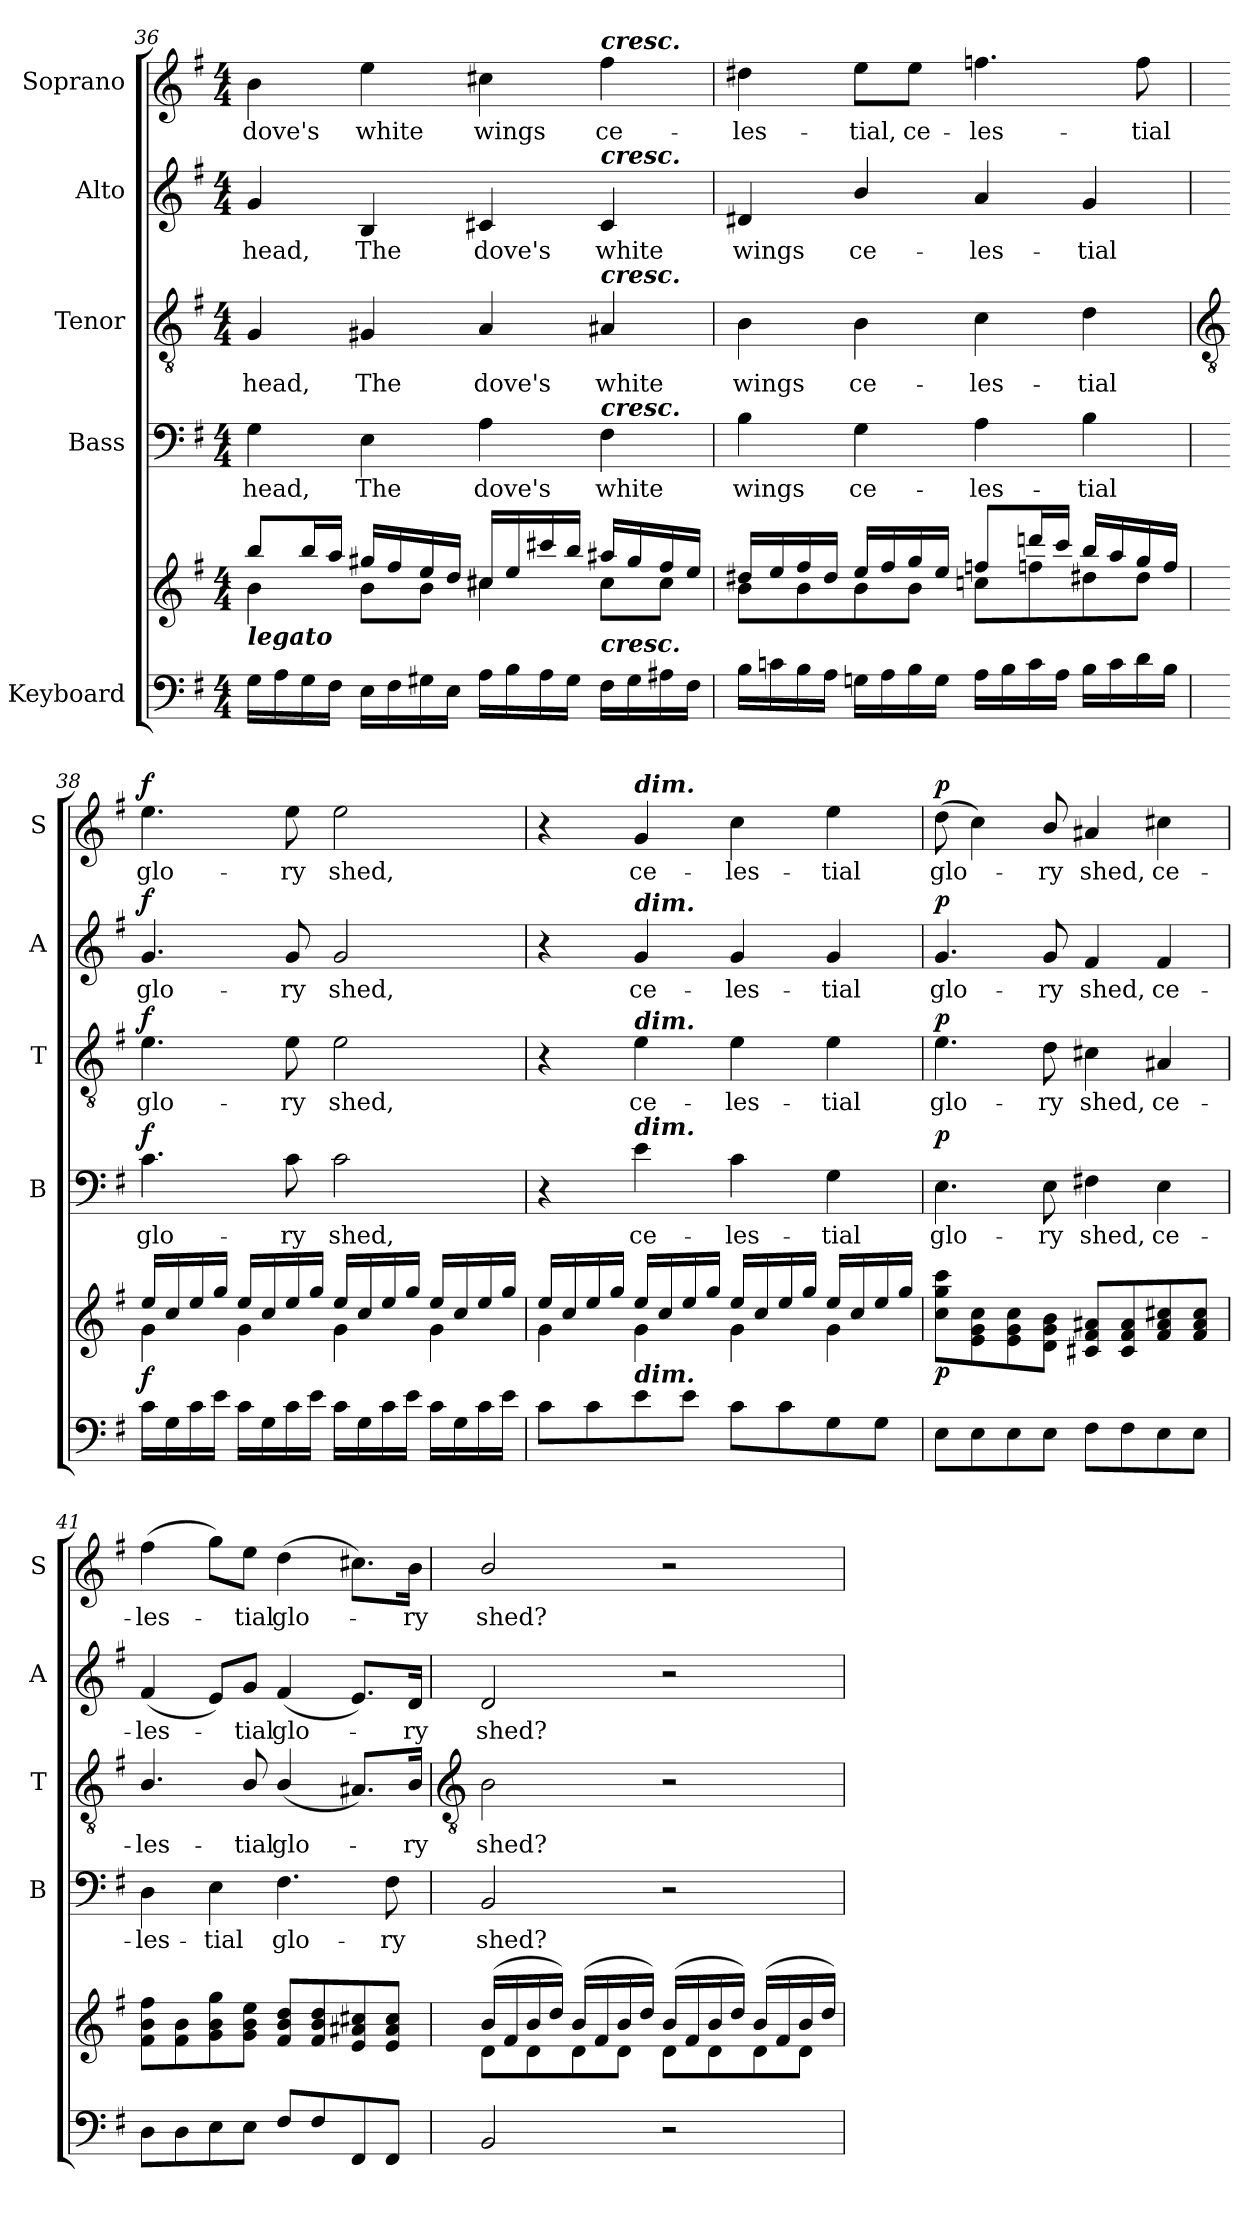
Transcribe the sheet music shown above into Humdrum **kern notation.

**kern	**kern	**dynam	**kern	**text	**dynam	**kern	**text	**dynam	**kern	**text	**dynam	**kern	**text	**dynam
*part5	*part5	*part5	*part4	*part4	*part4	*part3	*part3	*part3	*part2	*part2	*part2	*part1	*part1	*part1
*staff6	*staff5	*staff5/6	*staff4	*staff4	*staff4	*staff3	*staff3	*staff3	*staff2	*staff2	*staff2	*staff1	*staff1	*staff1
*I"Keyboard	*	*	*I"Bass	*	*	*I"Tenor	*	*	*I"Alto	*	*	*I"Soprano	*	*
*	*	*	*I'B	*	*	*I'T	*	*	*I'A	*	*	*I'S	*	*
*clefF4	*clefG2	*	*clefF4	*	*	*clefGv2	*	*	*clefG2	*	*	*clefG2	*	*
*k[f#]	*k[f#]	*	*k[f#]	*	*	*k[f#]	*	*	*k[f#]	*	*	*k[f#]	*	*
*G:	*G:	*	*G:	*	*	*G:	*	*	*G:	*	*	*G:	*	*
*M4/4	*M4/4	*	*M4/4	*	*	*M4/4	*	*	*M4/4	*	*	*M4/4	*	*
=36	=36	=36	=36	=36	=36	=36	=36	=36	=36	=36	=36	=36	=36	=36
*^	*^	*	*	*	*	*	*	*	*	*	*	*	*	*
!	!	!LO:TX:b:Bi:t=legato	!	!	!	!	!	!	!	!	!	!	!	!	!	!
!	!	!	!	!	!	!LO:LY:b	!	!	!LO:LY:b	!	!	!LO:LY:b	!	!	!LO:LY:b	!
1ryy	16G\LL	8bb/L	4b\	.	4G	head,	.	4G	head,	.	4g	head,	.	4b	dove's	.
.	16A\	.	.	.	.	.	.	.	.	.	.	.	.	.	.	.
.	16G\	16bb/L	.	.	.	.	.	.	.	.	.	.	.	.	.	.
.	16F#\JJ	16aa/JJ	.	.	.	.	.	.	.	.	.	.	.	.	.	.
!	!	!	!	!	!	!LO:LY:b	!	!	!LO:LY:b	!	!	!LO:LY:b	!	!	!LO:LY:b	!
.	16E\LL	16gg#X/LL	8b\L	.	4E	The	.	4G#X	The	.	4B	The	.	4ee	white	.
.	16F#\	16ff#/	.	.	.	.	.	.	.	.	.	.	.	.	.	.
.	16G#X\	16ee/	8b\J	.	.	.	.	.	.	.	.	.	.	.	.	.
.	16E\JJ	16dd/JJ	.	.	.	.	.	.	.	.	.	.	.	.	.	.
!	!	!	!	!	!	!LO:LY:b	!	!	!LO:LY:b	!	!	!LO:LY:b	!	!	!LO:LY:b	!
.	16A\LL	16cc#X/LL	4cc#X\	.	4A	dove's	.	4A	dove's	.	4c#X	dove's	.	4cc#X	wings	.
.	16B\	16ee/	.	.	.	.	.	.	.	.	.	.	.	.	.	.
.	16A\	16ccc#X/	.	.	.	.	.	.	.	.	.	.	.	.	.	.
.	16G#\JJ	16bb/JJ	.	.	.	.	.	.	.	.	.	.	.	.	.	.
!	!	!	!	!	!	!	!	!	!	!	!	!	!	!LO:TX:a:Bi:t=cresc.	!	!
!	!	!	!	!	!	!	!	!	!	!	!LO:TX:a:Bi:t=cresc.	!	!	!	!	!
!	!	!	!	!	!	!	!	!LO:TX:a:Bi:t=cresc.	!	!	!	!	!	!	!	!
!	!	!	!	!	!LO:TX:a:Bi:t=cresc.	!	!	!	!	!	!	!	!	!	!	!
!	!LO:TX:a:Bi:t=cresc.	!	!	!	!	!	!	!	!	!	!	!	!	!	!	!
!	!	!	!	!	!	!LO:LY:b	!	!	!LO:LY:b	!	!	!LO:LY:b	!	!	!LO:LY:b	!
.	16F#\LL	16aa#X/LL	8cc#\L	.	4F#	white	.	4A#X	white	.	4c#	white	.	4ff#	ce-	.
.	16G#\	16gg#/	.	.	.	.	.	.	.	.	.	.	.	.	.	.
.	16A#X\	16ff#/	8cc#\J	.	.	.	.	.	.	.	.	.	.	.	.	.
.	16F#\JJ	16ee/JJ	.	.	.	.	.	.	.	.	.	.	.	.	.	.
=37	=37	=37	=37	=37	=37	=37	=37	=37	=37	=37	=37	=37	=37	=37	=37	=37
!	!	!	!	!	!	!LO:LY:b	!	!	!LO:LY:b	!	!	!LO:LY:b	!	!	!LO:LY:b	!
1ryy	16B\LL	16dd#X/LL	8b\L	.	4B	wings	.	4B	wings	.	4d#X	wings	.	4dd#X	-les-	.
.	16cn\	16ee/	.	.	.	.	.	.	.	.	.	.	.	.	.	.
.	16B\	16ff#/	8b\	.	.	.	.	.	.	.	.	.	.	.	.	.
.	16A\JJ	16dd#/JJ	.	.	.	.	.	.	.	.	.	.	.	.	.	.
!	!	!	!	!	!	!LO:LY:b	!	!	!LO:LY:b	!	!	!LO:LY:b	!	!	!LO:LY:b	!
.	16Gn\LL	16ee/LL	8b\	.	4G	ce-	.	4B	ce-	.	4b/	ce-	.	8ee\L	-tial,	.
.	16A\	16ff#/	.	.	.	.	.	.	.	.	.	.	.	.	.	.
!	!	!	!	!	!	!	!	!	!	!	!	!	!	!	!LO:LY:b	!
.	16B\	16gg/	8b\J	.	.	.	.	.	.	.	.	.	.	8ee\J	ce-	.
.	16G\JJ	16ee/JJ	.	.	.	.	.	.	.	.	.	.	.	.	.	.
!	!	!	!	!	!	!LO:LY:b	!	!	!LO:LY:b	!	!	!LO:LY:b	!	!	!LO:LY:b	!
.	16A\LL	8ffn/L	8ccn\L	.	4A	-les-	.	4c	-les-	.	4a	-les-	.	4.ffn	-les-	.
.	16B\	.	.	.	.	.	.	.	.	.	.	.	.	.	.	.
.	16c\	16dddn/L	8ffn\	.	.	.	.	.	.	.	.	.	.	.	.	.
.	16A\JJ	16ccc/JJ	.	.	.	.	.	.	.	.	.	.	.	.	.	.
!	!	!	!	!	!	!LO:LY:b	!	!	!LO:LY:b	!	!	!LO:LY:b	!	!	!	!
.	16B\LL	16bb/LL	8dd#X\	.	4B	-tial	.	4d	-tial	.	4g	-tial	.	.	.	.
.	16c\	16aa/	.	.	.	.	.	.	.	.	.	.	.	.	.	.
!	!	!	!	!	!	!	!	!	!	!	!	!	!	!	!LO:LY:b	!
.	16d\	16gg/	8dd#\J	.	.	.	.	.	.	.	.	.	.	8ff	-tial	.
.	16B\JJ	16ff/JJ	.	.	.	.	.	.	.	.	.	.	.	.	.	.
*v	*v	*	*	*	*	*	*	*	*	*	*	*	*	*	*	*
!!LO:LB:g=z
=38	=38	=38	=38	=38	=38	=38	=38	=38	=38	=38	=38	=38	=38	=38	=38
*	*	*	*	*	*	*	*clefGv2	*	*	*	*	*	*	*	*
*^	*	*	*	*	*	*	*	*	*	*	*	*	*	*	*
!	!	!	!	!LO:DY:b	!	!LO:LY:b	!LO:DY:b	!	!LO:LY:b	!LO:DY:b	!	!LO:LY:b	!LO:DY:b	!	!LO:LY:b	!LO:DY:b
*v	*v	*	*	*	*	*	*	*	*	*	*	*	*	*	*	*
16cLL	16ee/LL	4g\	f	4.c	glo-	f	4.e	glo-	f	4.g	glo-	f	4.ee	glo-	f
16G	16cc/	.	.	.	.	.	.	.	.	.	.	.	.	.	.
16c	16ee/	.	.	.	.	.	.	.	.	.	.	.	.	.	.
16eJJ	16gg/JJ	.	.	.	.	.	.	.	.	.	.	.	.	.	.
16cLL	16ee/LL	4g\	.	.	.	.	.	.	.	.	.	.	.	.	.
16G	16cc/	.	.	.	.	.	.	.	.	.	.	.	.	.	.
!	!	!	!	!	!LO:LY:b	!	!	!LO:LY:b	!	!	!LO:LY:b	!	!	!LO:LY:b	!
16c	16ee/	.	.	8c	-ry	.	8e	-ry	.	8g	-ry	.	8ee	-ry	.
16eJJ	16gg/JJ	.	.	.	.	.	.	.	.	.	.	.	.	.	.
!	!	!	!	!	!LO:LY:b	!	!	!LO:LY:b	!	!	!LO:LY:b	!	!	!LO:LY:b	!
16cLL	16ee/LL	4g\	.	2c	shed,	.	2e	shed,	.	2g	shed,	.	2ee	shed,	.
16G	16cc/	.	.	.	.	.	.	.	.	.	.	.	.	.	.
16c	16ee/	.	.	.	.	.	.	.	.	.	.	.	.	.	.
16eJJ	16gg/JJ	.	.	.	.	.	.	.	.	.	.	.	.	.	.
16cLL	16ee/LL	4g\	.	.	.	.	.	.	.	.	.	.	.	.	.
16G	16cc/	.	.	.	.	.	.	.	.	.	.	.	.	.	.
16c	16ee/	.	.	.	.	.	.	.	.	.	.	.	.	.	.
16eJJ	16gg/JJ	.	.	.	.	.	.	.	.	.	.	.	.	.	.
=39	=39	=39	=39	=39	=39	=39	=39	=39	=39	=39	=39	=39	=39	=39	=39
8cL	16ee/LL	4g\	.	4r	.	.	4r	.	.	4r	.	.	4r	.	.
.	16cc/	.	.	.	.	.	.	.	.	.	.	.	.	.	.
8c	16ee/	.	.	.	.	.	.	.	.	.	.	.	.	.	.
.	16gg/JJ	.	.	.	.	.	.	.	.	.	.	.	.	.	.
!	!	!	!	!	!	!	!	!	!	!	!	!	!LO:TX:a:Bi:t=dim.	!	!
!	!	!	!	!	!	!	!	!	!	!LO:TX:a:Bi:t=dim.	!	!	!	!	!
!	!	!	!	!	!	!	!LO:TX:a:Bi:t=dim.	!	!	!	!	!	!	!	!
!	!	!	!	!LO:TX:a:Bi:t=dim.	!	!	!	!	!	!	!	!	!	!	!
!	!LO:TX:b:Bi:t=dim.	!	!	!	!	!	!	!	!	!	!	!	!	!	!
!	!	!	!	!	!LO:LY:b	!	!	!LO:LY:b	!	!	!LO:LY:b	!	!	!LO:LY:b	!
8e	16ee/LL	4g\	.	4e	ce-	.	4e	ce-	.	4g	ce-	.	4g	ce-	.
.	16cc/	.	.	.	.	.	.	.	.	.	.	.	.	.	.
8eJ	16ee/	.	.	.	.	.	.	.	.	.	.	.	.	.	.
.	16gg/JJ	.	.	.	.	.	.	.	.	.	.	.	.	.	.
!	!	!	!	!	!LO:LY:b	!	!	!LO:LY:b	!	!	!LO:LY:b	!	!	!LO:LY:b	!
8cL	16ee/LL	4g\	.	4c	-les-	.	4e	-les-	.	4g	-les-	.	4cc	-les-	.
.	16cc/	.	.	.	.	.	.	.	.	.	.	.	.	.	.
8c	16ee/	.	.	.	.	.	.	.	.	.	.	.	.	.	.
.	16gg/JJ	.	.	.	.	.	.	.	.	.	.	.	.	.	.
!	!	!	!	!	!LO:LY:b	!	!	!LO:LY:b	!	!	!LO:LY:b	!	!	!LO:LY:b	!
8G	16ee/LL	4g\	.	4G	-tial	.	4e	-tial	.	4g	-tial	.	4ee	-tial	.
.	16cc/	.	.	.	.	.	.	.	.	.	.	.	.	.	.
8GJ	16ee/	.	.	.	.	.	.	.	.	.	.	.	.	.	.
.	16gg/JJ	.	.	.	.	.	.	.	.	.	.	.	.	.	.
=40	=40	=40	=40	=40	=40	=40	=40	=40	=40	=40	=40	=40	=40	=40	=40
!	!	!	!LO:DY:b	!	!LO:LY:b	!LO:DY:b	!	!LO:LY:b	!LO:DY:b	!	!LO:LY:b	!LO:DY:b	!	!LO:LY:b	!LO:DY:b
8EL	8cc\ 8gg\ 8ccc\L	2ryy	p	4.E	glo-	p	4.e	glo-	p	4.g	glo-	p	(>8dd	glo-	p
8E	8e\ 8g\ 8cc\	.	.	.	.	.	.	.	.	.	.	.	4cc)	.	.
8E	8e\ 8g\ 8cc\	.	.	.	.	.	.	.	.	.	.	.	.	.	.
!	!	!	!	!	!LO:LY:b	!	!	!LO:LY:b	!	!	!LO:LY:b	!	!	!LO:LY:b	!
8EJ	8d\ 8g\ 8b\J	.	.	8E	-ry	.	8d	-ry	.	8g	-ry	.	8b/	ry	.
!	!	!	!	!	!LO:LY:b	!	!	!LO:LY:b	!	!	!LO:LY:b	!	!	!LO:LY:b	!
8F#L	8c#X/ 8f#/ 8a#X/L	2ryy	.	4F#X	shed,	.	4c#X	shed,	.	4f#	shed,	.	4a#X	shed,	.
8F#	8c#/ 8f#/ 8a#/	.	.	.	.	.	.	.	.	.	.	.	.	.	.
!	!	!	!	!	!LO:LY:b	!	!	!LO:LY:b	!	!	!LO:LY:b	!	!	!LO:LY:b	!
8E	8f#/ 8a#/ 8cc#X/	.	.	4E	ce-	.	4A#X	ce-	.	4f#	ce-	.	4cc#X	ce-	.
8EJ	8f#/ 8a#/ 8cc#/J	.	.	.	.	.	.	.	.	.	.	.	.	.	.
=41	=41	=41	=41	=41	=41	=41	=41	=41	=41	=41	=41	=41	=41	=41	=41
!	!	!	!	!	!LO:LY:b	!	!	!LO:LY:b	!	!	!LO:LY:b	!	!	!LO:LY:b	!
8DL	8f#\ 8b\ 8ff#\L	2ryy	.	4D	-les-	.	4.B/	-les-	.	(<4f#	-les-	.	(>4ff#	-les-	.
8D	8f#\ 8b\	.	.	.	.	.	.	.	.	.	.	.	.	.	.
!	!	!	!	!	!LO:LY:b	!	!	!	!	!	!	!	!	!	!
8E	8g\ 8b\ 8gg\	.	.	4E	-tial	.	.	.	.	8e/L)	.	.	8gg\L)	.	.
!	!	!	!	!	!	!	!	!LO:LY:b	!	!	!LO:LY:b	!	!	!LO:LY:b	!
8EJ	8g\ 8b\ 8ee\J	.	.	.	.	.	8B/	-tial	.	8g/J	tial	.	8ee\J	tial	.
!	!	!	!	!	!LO:LY:b	!	!	!LO:LY:b	!	!	!LO:LY:b	!	!	!LO:LY:b	!
8F#L	8f#/ 8b/ 8dd/L	2ryy	.	4.F#	glo-	.	(<4B/	glo-	.	(<4f#	glo-	.	(>4dd	glo-	.
8F#	8f#/ 8b/ 8dd/	.	.	.	.	.	.	.	.	.	.	.	.	.	.
8FF#	8e/ 8a#X/ 8cc#X/	.	.	.	.	.	8.A#X/L)	.	.	8.e/L)	.	.	8.cc#X\L)	.	.
!	!	!	!	!	!LO:LY:b	!	!	!	!	!	!	!	!	!	!
8FF#J	8e/ 8a#/ 8cc#/J	.	.	8F#	-ry	.	.	.	.	.	.	.	.	.	.
!	!	!	!	!	!	!	!	!LO:LY:b	!	!	!LO:LY:b	!	!	!LO:LY:b	!
.	.	.	.	.	.	.	16B/Jk	ry	.	16d/Jk	ry	.	16b\Jk	ry	.
!!LO:LB:g=z
=42	=42	=42	=42	=42	=42	=42	=42	=42	=42	=42	=42	=42	=42	=42	=42
*	*	*	*	*	*	*	*clefGv2	*	*	*	*	*	*	*	*
!	!	!	!	!	!LO:LY:b	!	!	!LO:LY:b	!	!	!LO:LY:b	!	!	!LO:LY:b	!
2BB	(>16b/LL	8d\L	.	2BB	shed?	.	2B	shed?	.	2d	shed?	.	2b/	shed?	.
.	16f#/	.	.	.	.	.	.	.	.	.	.	.	.	.	.
.	16b/	8d\	.	.	.	.	.	.	.	.	.	.	.	.	.
.	16dd/JJ)	.	.	.	.	.	.	.	.	.	.	.	.	.	.
.	(>16b/LL	8d\	.	.	.	.	.	.	.	.	.	.	.	.	.
.	16f#/	.	.	.	.	.	.	.	.	.	.	.	.	.	.
.	16b/	8d\J	.	.	.	.	.	.	.	.	.	.	.	.	.
.	16dd/JJ)	.	.	.	.	.	.	.	.	.	.	.	.	.	.
2r	(>16b/LL	8d\L	.	2r	.	.	2r	.	.	2r	.	.	2r	.	.
.	16f#/	.	.	.	.	.	.	.	.	.	.	.	.	.	.
.	16b/	8d\	.	.	.	.	.	.	.	.	.	.	.	.	.
.	16dd/JJ)	.	.	.	.	.	.	.	.	.	.	.	.	.	.
.	(>16b/LL	8d\	.	.	.	.	.	.	.	.	.	.	.	.	.
.	16f#/	.	.	.	.	.	.	.	.	.	.	.	.	.	.
.	16b/	8d\J	.	.	.	.	.	.	.	.	.	.	.	.	.
.	16dd/JJ)	.	.	.	.	.	.	.	.	.	.	.	.	.	.
*	*v	*v	*	*	*	*	*	*	*	*	*	*	*	*	*
=	=	=	=	=	=	=	=	=	=	=	=	=	=	=
*-	*-	*-	*-	*-	*-	*-	*-	*-	*-	*-	*-	*-	*-	*-
